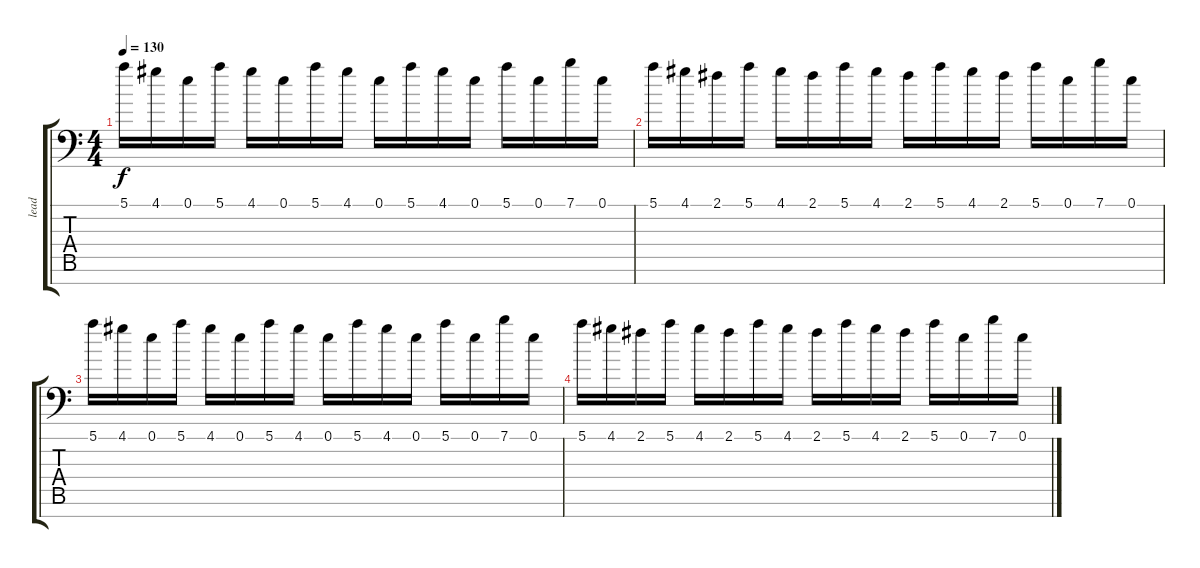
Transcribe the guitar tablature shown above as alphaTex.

\track ("lead" "lead") {instrument distortionguitar}
\staff {score tabs}
\tuning (E4 B3 G3 D3 A2 E2 C-1) {hide}
\ts (4 4)
\tempo 130
\clef f4
\ks c
5.1.16{dy f} 4.1.16 0.1.16 5.1.16 4.1.16 0.1.16 5.1.16 4.1.16 0.1.16 5.1.16 4.1.16 0.1.16 5.1.16 0.1.16 7.1.16 0.1.16 |
5.1.16 4.1.16 2.1.16 5.1.16 4.1.16 2.1.16 5.1.16 4.1.16 2.1.16 5.1.16 4.1.16 2.1.16 5.1.16 0.1.16 7.1.16 0.1.16 |
5.1.16 4.1.16 0.1.16 5.1.16 4.1.16 0.1.16 5.1.16 4.1.16 0.1.16 5.1.16 4.1.16 0.1.16 5.1.16 0.1.16 7.1.16 0.1.16 |
5.1.16 4.1.16 2.1.16 5.1.16 4.1.16 2.1.16 5.1.16 4.1.16 2.1.16 5.1.16 4.1.16 2.1.16 5.1.16 0.1.16 7.1.16 0.1.16
